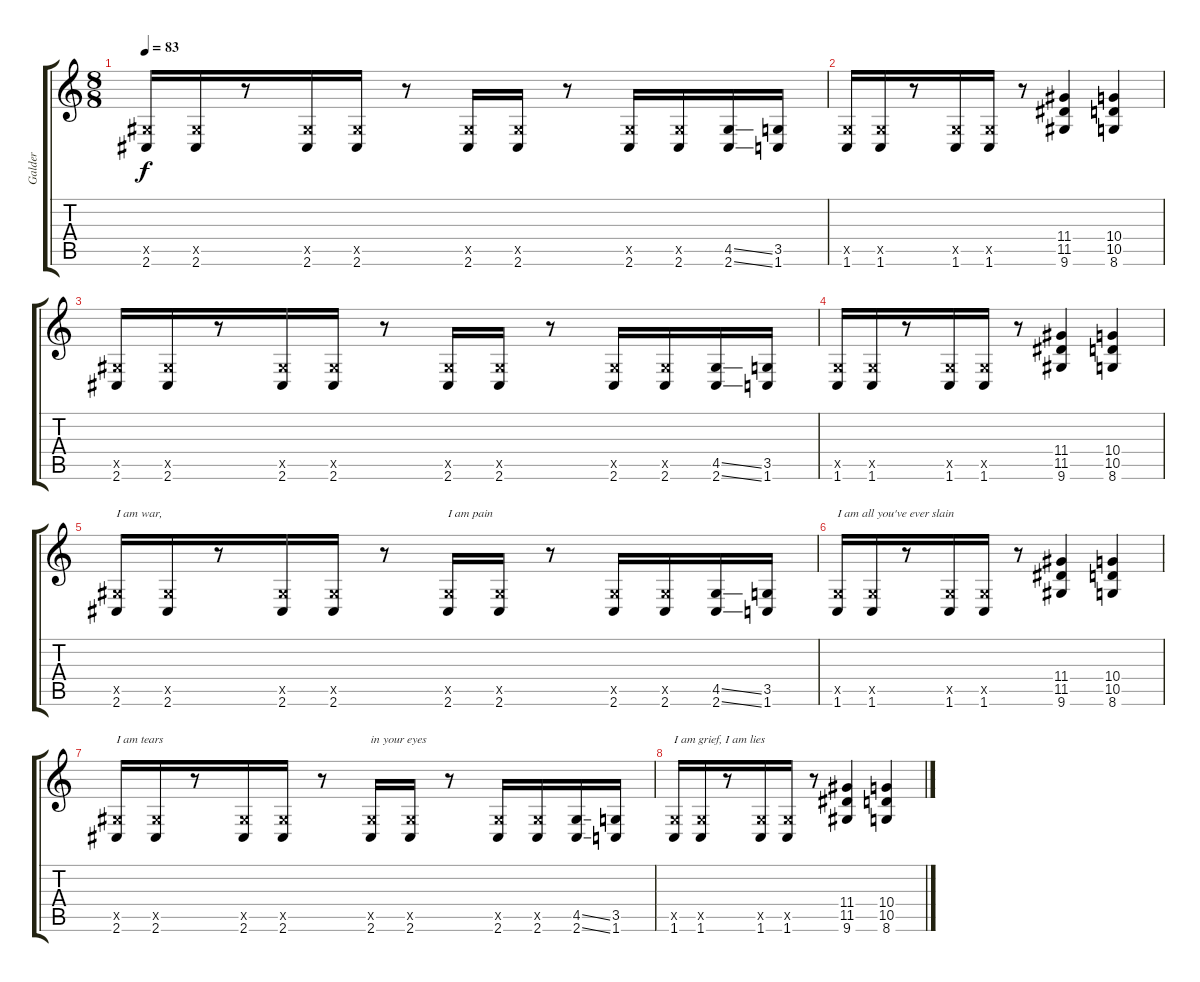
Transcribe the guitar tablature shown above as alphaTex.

\track ("Galder" "Galder") {instrument overdrivenguitar}
\staff {score tabs}
\tuning (B3 Gb3 D3 A2 E2 B1) {hide}
\ts (8 8)
\tempo 83
\clef g2
\ks c
(4.5{x} 2.6).16{dy f} (4.5{x} 2.6).16 r.8 (4.5{x} 2.6).16 (4.5{x} 2.6).16 r.8 (4.5{x} 2.6).16 (4.5{x} 2.6).16 r.8 (4.5{x} 2.6).16 (4.5{x} 2.6).16 (4.5{ss} 2.6{ss}).16 (3.5 1.6).16 |
(3.5{x} 1.6).16 (3.5{x} 1.6).16 r.8 (3.5{x} 1.6).16 (3.5{x} 1.6).16 r.8 (11.4 11.5 9.6).4 (10.4 10.5 8.6).4 |
(4.5{x} 2.6).16 (4.5{x} 2.6).16 r.8 (4.5{x} 2.6).16 (4.5{x} 2.6).16 r.8 (4.5{x} 2.6).16 (4.5{x} 2.6).16 r.8 (4.5{x} 2.6).16 (4.5{x} 2.6).16 (4.5{ss} 2.6{ss}).16 (3.5 1.6).16 |
(3.5{x} 1.6).16 (3.5{x} 1.6).16 r.8 (3.5{x} 1.6).16 (3.5{x} 1.6).16 r.8 (11.4 11.5 9.6).4 (10.4 10.5 8.6).4 |
(4.5{x} 2.6).16{txt "I am war,"} (4.5{x} 2.6).16 r.8 (4.5{x} 2.6).16 (4.5{x} 2.6).16 r.8 (4.5{x} 2.6).16{txt "I am pain"} (4.5{x} 2.6).16 r.8 (4.5{x} 2.6).16 (4.5{x} 2.6).16 (4.5{ss} 2.6{ss}).16 (3.5 1.6).16 |
(3.5{x} 1.6).16{txt "I am all you've ever slain"} (3.5{x} 1.6).16 r.8 (3.5{x} 1.6).16 (3.5{x} 1.6).16 r.8 (11.4 11.5 9.6).4 (10.4 10.5 8.6).4 |
(4.5{x} 2.6).16{txt "I am tears"} (4.5{x} 2.6).16 r.8 (4.5{x} 2.6).16 (4.5{x} 2.6).16 r.8 (4.5{x} 2.6).16{txt "in your eyes"} (4.5{x} 2.6).16 r.8 (4.5{x} 2.6).16 (4.5{x} 2.6).16 (4.5{ss} 2.6{ss}).16 (3.5 1.6).16 |
(3.5{x} 1.6).16{txt "I am grief, I am lies"} (3.5{x} 1.6).16 r.8 (3.5{x} 1.6).16 (3.5{x} 1.6).16 r.8 (11.4 11.5 9.6).4 (10.4 10.5 8.6).4
